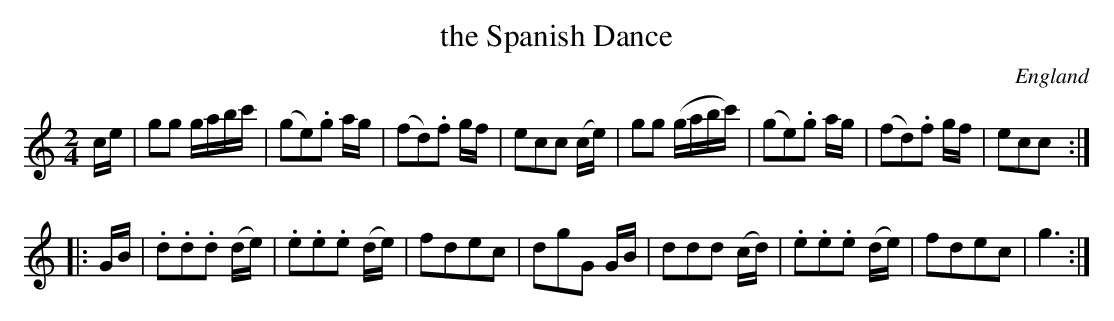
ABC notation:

X:1
T:the Spanish Dance
L:1/8
M:2/4
O:England
K:C major
c/e/ | \
gg g/a/b/c'/   | (ge).g a/g/ | (fd).f g/f/ | ecc (c/e/) | \
gg (g/a/b/c'/) | (ge).g a/g/ | (fd).f g/f/ | ecc ::
G/B/ | \
.d.d.d (d/e/) | .e.e.e (d/e/) | fdec | dgG G/B/ | \
ddd (c/d/) | .e.e.e (d/e/) | fdec | g3 :|
